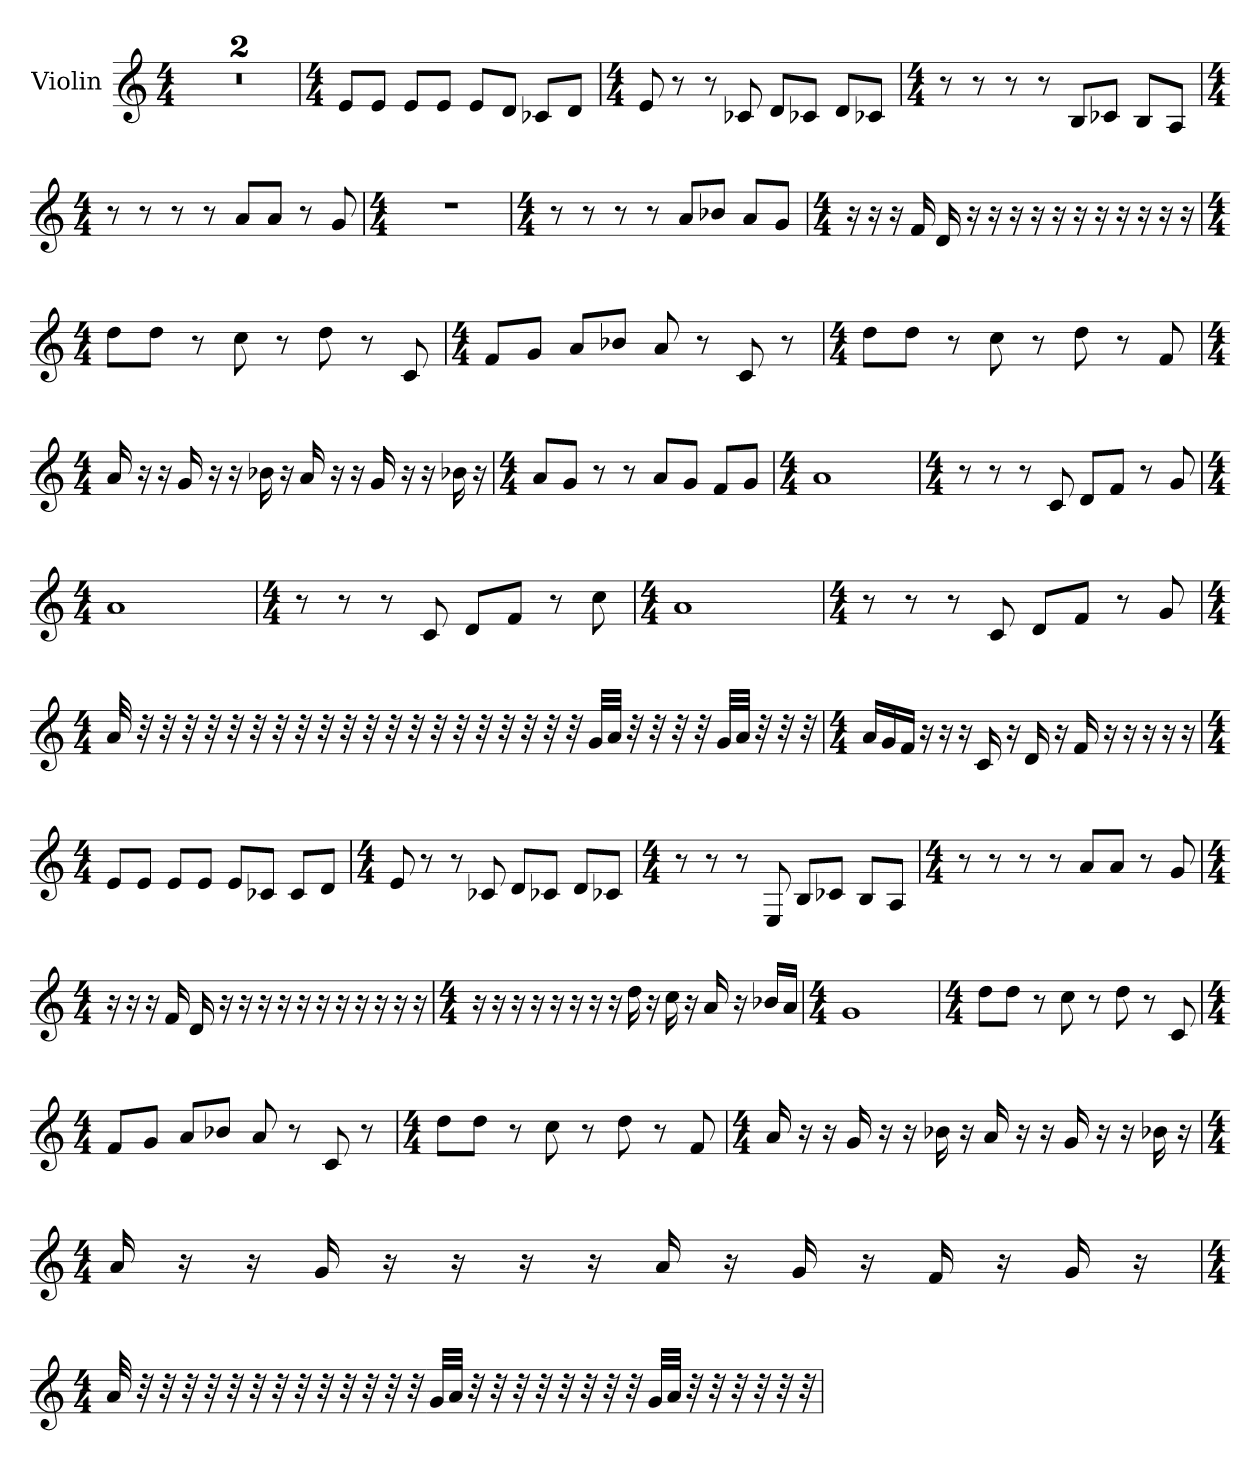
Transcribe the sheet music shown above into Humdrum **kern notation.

**kern
*part1
*staff1
*I"Violin
*I'Vln
*M4/4
=
1r
=
*M4/4
1r
=
*M4/4
8eL
8eJ
8eL
8eJ
8eL
8dJ
8c-XL
8dJ
=
*M4/4
8e
8r
8r
8c-X
8dL
8c-XJ
8dL
8c-XJ
=
*M4/4
8r
8r
8r
8r
8BL
8c-XJ
8BL
8AJ
=
*M4/4
8r
8r
8r
8r
8aL
8aJ
8r
8g
=
*M4/4
1r
=
*M4/4
8r
8r
8r
8r
8aL
8b-XJ
8aL
8gJ
=
*M4/4
16r
16r
16r
16f
16d
16r
16r
16r
16r
16r
16r
16r
16r
16r
16r
16r
=
*M4/4
8ddL
8ddJ
8r
8cc
8r
8dd
8r
8c
=
*M4/4
8fL
8gJ
8aL
8b-XJ
8a
8r
8c
8r
=
*M4/4
8ddL
8ddJ
8r
8cc
8r
8dd
8r
8f
=
*M4/4
16a
16r
16r
16g
16r
16r
16b-X
16r
16a
16r
16r
16g
16r
16r
16b-X
16r
=
*M4/4
8aL
8gJ
8r
8r
8aL
8gJ
8fL
8gJ
=
*M4/4
1a
=
*M4/4
8r
8r
8r
8c
8dL
8fJ
8r
8g
=
*M4/4
1a
=
*M4/4
8r
8r
8r
8c
8dL
8fJ
8r
8cc
=
*M4/4
1a
=
*M4/4
8r
8r
8r
8c
8dL
8fJ
8r
8g
=
*M4/4
32a
32r
32r
32r
32r
32r
32r
32r
32r
32r
32r
32r
32r
32r
32r
32r
32r
32r
32r
32r
32r
32gLLL
32aJJJ
32r
32r
32r
32r
32gLLL
32aJJJ
32r
32r
32r
=
*M4/4
16aLL
16g
16fJJ
16r
16r
16r
16c
16r
16d
16r
16f
16r
16r
16r
16r
16r
=
*M4/4
8eL
8eJ
8eL
8eJ
8eL
8c-XJ
8c-L
8dJ
=
*M4/4
8e
8r
8r
8c-X
8dL
8c-XJ
8dL
8c-XJ
=
*M4/4
8r
8r
8r
8E
8BL
8c-XJ
8BL
8AJ
=
*M4/4
8r
8r
8r
8r
8aL
8aJ
8r
8g
=
*M4/4
16r
16r
16r
16f
16d
16r
16r
16r
16r
16r
16r
16r
16r
16r
16r
16r
=
*M4/4
16r
16r
16r
16r
16r
16r
16r
16r
16dd
16r
16cc
16r
16a
16r
16b-XLL
16aJJ
=
*M4/4
1g
=
*M4/4
8ddL
8ddJ
8r
8cc
8r
8dd
8r
8c
=
*M4/4
8fL
8gJ
8aL
8b-XJ
8a
8r
8c
8r
=
*M4/4
8ddL
8ddJ
8r
8cc
8r
8dd
8r
8f
=
*M4/4
16a
16r
16r
16g
16r
16r
16b-X
16r
16a
16r
16r
16g
16r
16r
16b-X
16r
=
*M4/4
16a
16r
16r
16g
16r
16r
16r
16r
16a
16r
16g
16r
16f
16r
16g
16r
=
*M4/4
32a
32r
32r
32r
32r
32r
32r
32r
32r
32r
32r
32r
32r
32r
32gLLL
32aJJJ
32r
32r
32r
32r
32r
32r
32r
32r
32gLLL
32aJJJ
32r
32r
32r
32r
32r
32r
=
*-
